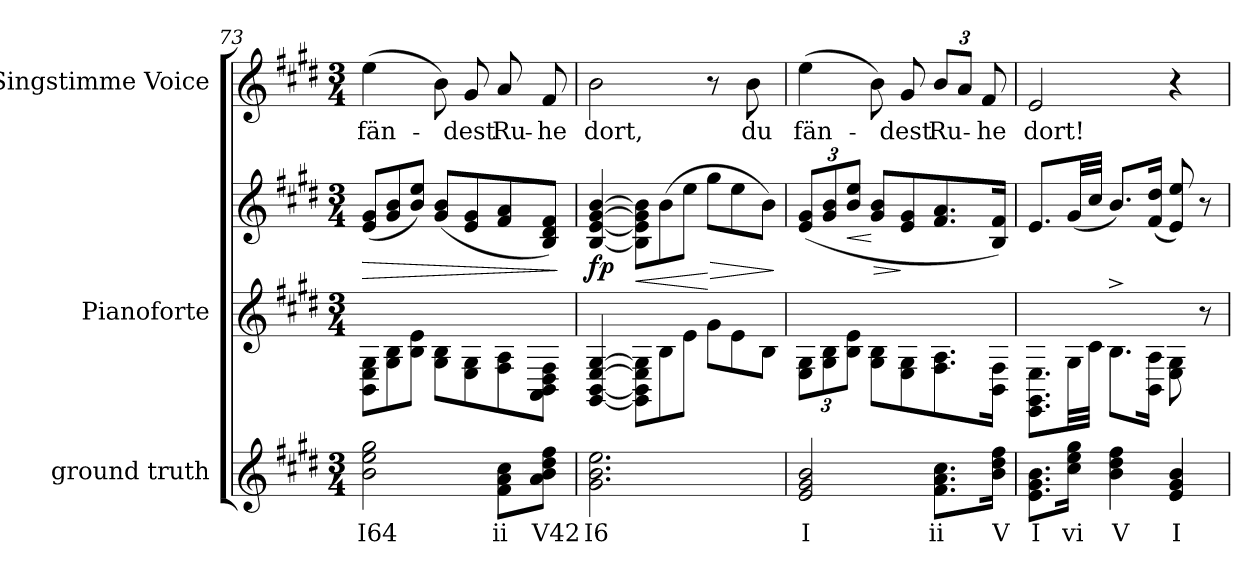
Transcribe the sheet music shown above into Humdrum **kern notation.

**kern	**text	**kern	**kern	**dynam	**kern	**text
*part3	*part3	*part2	*part2	*part2	*part1	*part1
*staff4	*staff4	*staff3	*staff2	*staff2/3	*staff1	*staff1
*I"ground truth	*	*I"Pianoforte	*	*	*I"Singstimme Voice	*
*	*	*I'Pno	*	*	*	*
!!LO:LB:g=z
*	*	*clefG2	*clefG2	*	*clefG2	*
*k[f#c#g#d#]	*	*k[f#c#g#d#]	*k[f#c#g#d#]	*	*k[f#c#g#d#]	*
*M3/4	*	*M3/4	*M3/4	*	*M3/4	*
=73	=73	=73	=73	=73	=73	=73
*	*	*Xtuplet	*Xtuplet	*	*	*
!	!	!	!	!LO:HP:b	!	!
!	!	!	!	!	!	!LO:LY:b
2b 2ee 2gg#	I64	12BB\ 12E\ 12G#\L	(<12e/ 12g#/L	>	(>4ee\	fän-
.	.	12G#\ 12B\	12g#/ 12b/	.	.	.
.	.	12B\ 12e\J	12b/ 12ee/J)	.	.	.
.	.	8G#\ 8B\L	(<8g#/ 8b/L	.	8b\)	.
!	!	!	!	!	!	!LO:LY:b
.	.	8E\ 8G#\	8e/ 8g#/	.	8g#/	-dest
!	!	!	!	!	!	!LO:LY:b
8f# 8a 8cc#L	ii	8F#\ 8A\	8f#/ 8a/	.	8a/	Ru-
!	!	!	!	!	!	!LO:LY:b
8a 8b 8dd# 8ff#J	V42	8AA\ 8BB\ 8D#\ 8F#\J	8B/ 8d#/ 8f#/J)	.	8f#/	-he
.	.	.	.	]	.	.
=74	=74	=74	=74	=74	=74	=74
!	!	!	!	!LO:DY:b	!	!LO:LY:b
2.g# 2.b 2.ee	I6	[4GG#/ [4BB/ [4E/ [4G#/	[4B/ [4e/ [4g#/ [4b/	fp	2b\	dort,
!	!	!	!	!LO:HP:b	!	!
.	.	12GG#\] 12BB\] 12E\] 12G#\]L	12B\] 12e\] 12g#\] 12b\]L	<	.	.
.	.	12B\	(>12b\	.	.	.
.	.	12e\J	12ee\J	.	.	.
!	!	!	!	!LO:HP:n=1:b	!	!
.	.	12g#\L	12gg#\L	[ >	8r	.
.	.	12e\	12ee\	.	.	.
!	!	!	!	!	!	!LO:LY:b
.	.	.	.	.	8b\	du
.	.	12B\J	12b\J)	.	.	.
.	.	.	.	]	.	.
=75	=75	=75	=75	=75	=75	=75
*	*	*tuplet	*	*	*	*
*	*	*Xbrackettup	*tuplet	*	*	*
*	*	*	*Xbrackettup	*	*	*
!	!	!	!	!	!	!LO:LY:b
2e 2g# 2b	I	12E\ 12G#\L	(<12e/ 12g#/L	.	(>4ee\	fän-
.	.	12G#\ 12B\	12g#/ 12b/	.	.	.
!	!	!	!	!LO:HP:b	!	!
.	.	12B\ 12e\J	12b/ 12ee/J	<	.	.
!	!	!	!	!LO:HP:n=1:b	!	!
.	.	8G#\ 8B\L	8g#/ 8b/L	[ >	8b\)	.
!	!	!	!	!	!	!LO:LY:b
.	.	8E\ 8G#\	8e/ 8g#/	]	8g#/	-dest
*	*	*	*	*	*Xbrackettup	*
!	!	!	!	!	!	!LO:LY:b
8.f# 8.a 8.cc#L	ii	8.F#\ 8.A\	8.f#/ 8.a/	.	12b/L	Ru-
.	.	.	.	.	12a/J	.
!	!	!	!	!	!	!LO:LY:b
.	.	.	.	.	12f#/	-he
16b 16dd# 16ff#Jk	V	16BB\ 16F#\Jk	16B/ 16f#/Jk)	.	.	.
=76	=76	=76	=76	=76	=76	=76
!	!	!	!	!	!	!LO:LY:b
8.e 8.g# 8.bL	I	8.EE\ 8.GG#\ 8.E\L	8.e/L	.	2e/	dort!
16cc# 16ee 16gg#Jk	vi	32G#\LL	(<32g#/LL	.	.	.
.	.	32c#\JJJ	32cc#/JJJ	.	.	.
4b 4dd# 4ff#	V	8.B^\L	8.b/L)	.	.	.
.	.	16BB\ 16A\Jk	(<16f#/ 16dd#/Jk	.	.	.
4e 4g# 4b	I	8E\ 8G#\	8e/ 8ee/)	.	4r	.
.	.	8r	8r	.	.	.
=	=	=	=	=	=	=
*-	*-	*-	*-	*-	*-	*-
